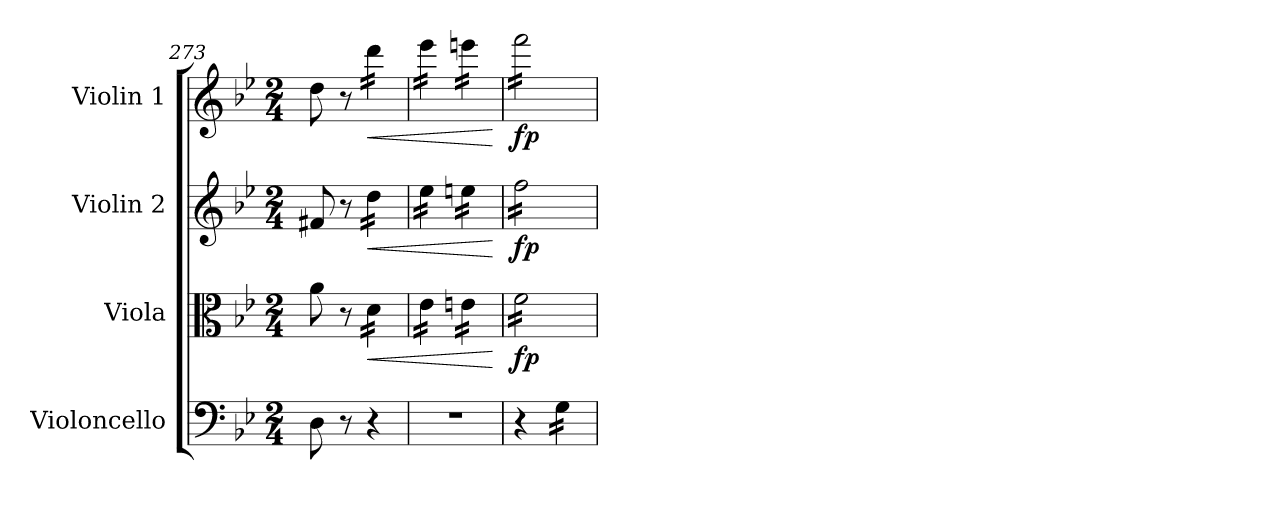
**kern	**kern	**dynam	**kern	**dynam	**kern	**dynam
*part4	*part3	*part3	*part2	*part2	*part1	*part1
*staff4	*staff3	*staff3	*staff2	*staff2	*staff1	*staff1
*I"Violoncello	*I"Viola	*	*I"Violin 2	*	*I"Violin 1	*
*I'Vc	*I'Vla	*	*I'Vln	*	*I'Vln	*
*clefF4	*clefC3	*	*clefG2	*	*clefG2	*
*k[b-e-]	*k[b-e-]	*	*k[b-e-]	*	*k[b-e-]	*
*M2/4	*M2/4	*	*M2/4	*	*M2/4	*
=273	=273	=273	=273	=273	=273	=273
8D\	8a\	.	8f#X/	.	8dd\	.
8r	8r	.	8r	.	8r	.
!	!	!LO:HP:b	!	!LO:HP:b	!	!LO:HP:b
*	*tremolo	*	*	*	*	*
*	*	*	*tremolo	*	*	*
*	*	*	*	*	*tremolo	*
4r	16d\LL	<	16dd\LL	<	16ddd\LL	<
.	16d\	.	16dd\	.	16ddd\	.
.	16d\	.	16dd\	.	16ddd\	.
.	16d\JJ	.	16dd\JJ	.	16ddd\JJ	.
=274	=274	=274	=274	=274	=274	=274
2r	16e-\LL	.	16ee-\LL	.	16eee-\LL	.
.	16e-\	.	16ee-\	.	16eee-\	.
.	16e-\	.	16ee-\	.	16eee-\	.
.	16e-\JJ	.	16ee-\JJ	.	16eee-\JJ	.
.	16en\LL	.	16een\LL	.	16eeen\LL	.
.	16en\	.	16een\	.	16eeen\	.
.	16en\	.	16een\	.	16eeen\	.
.	16en\JJ	.	16een\JJ	.	16eeen\JJ	.
.	.	[	.	[	.	[
=275	=275	=275	=275	=275	=275	=275
!	!	!LO:DY:b	!	!LO:DY:b	!	!LO:DY:b
4r	16f\LL	fp	16ff\LL	fp	16fff\LL	fp
.	16f\	.	16ff\	.	16fff\	.
.	16f\	.	16ff\	.	16fff\	.
.	16f\	.	16ff\	.	16fff\	.
*tremolo	*	*	*	*	*	*
16G\LL	16f\	.	16ff\	.	16fff\	.
16G\	16f\	.	16ff\	.	16fff\	.
16G\	16f\	.	16ff\	.	16fff\	.
16G\JJ	16f\JJ	.	16ff\JJ	.	16fff\JJ	.
*	*	*	*	*	*Xtremolo	*
*	*	*	*Xtremolo	*	*	*
*	*Xtremolo	*	*	*	*	*
*Xtremolo	*	*	*	*	*	*
=	=	=	=	=	=	=
*-	*-	*-	*-	*-	*-	*-
